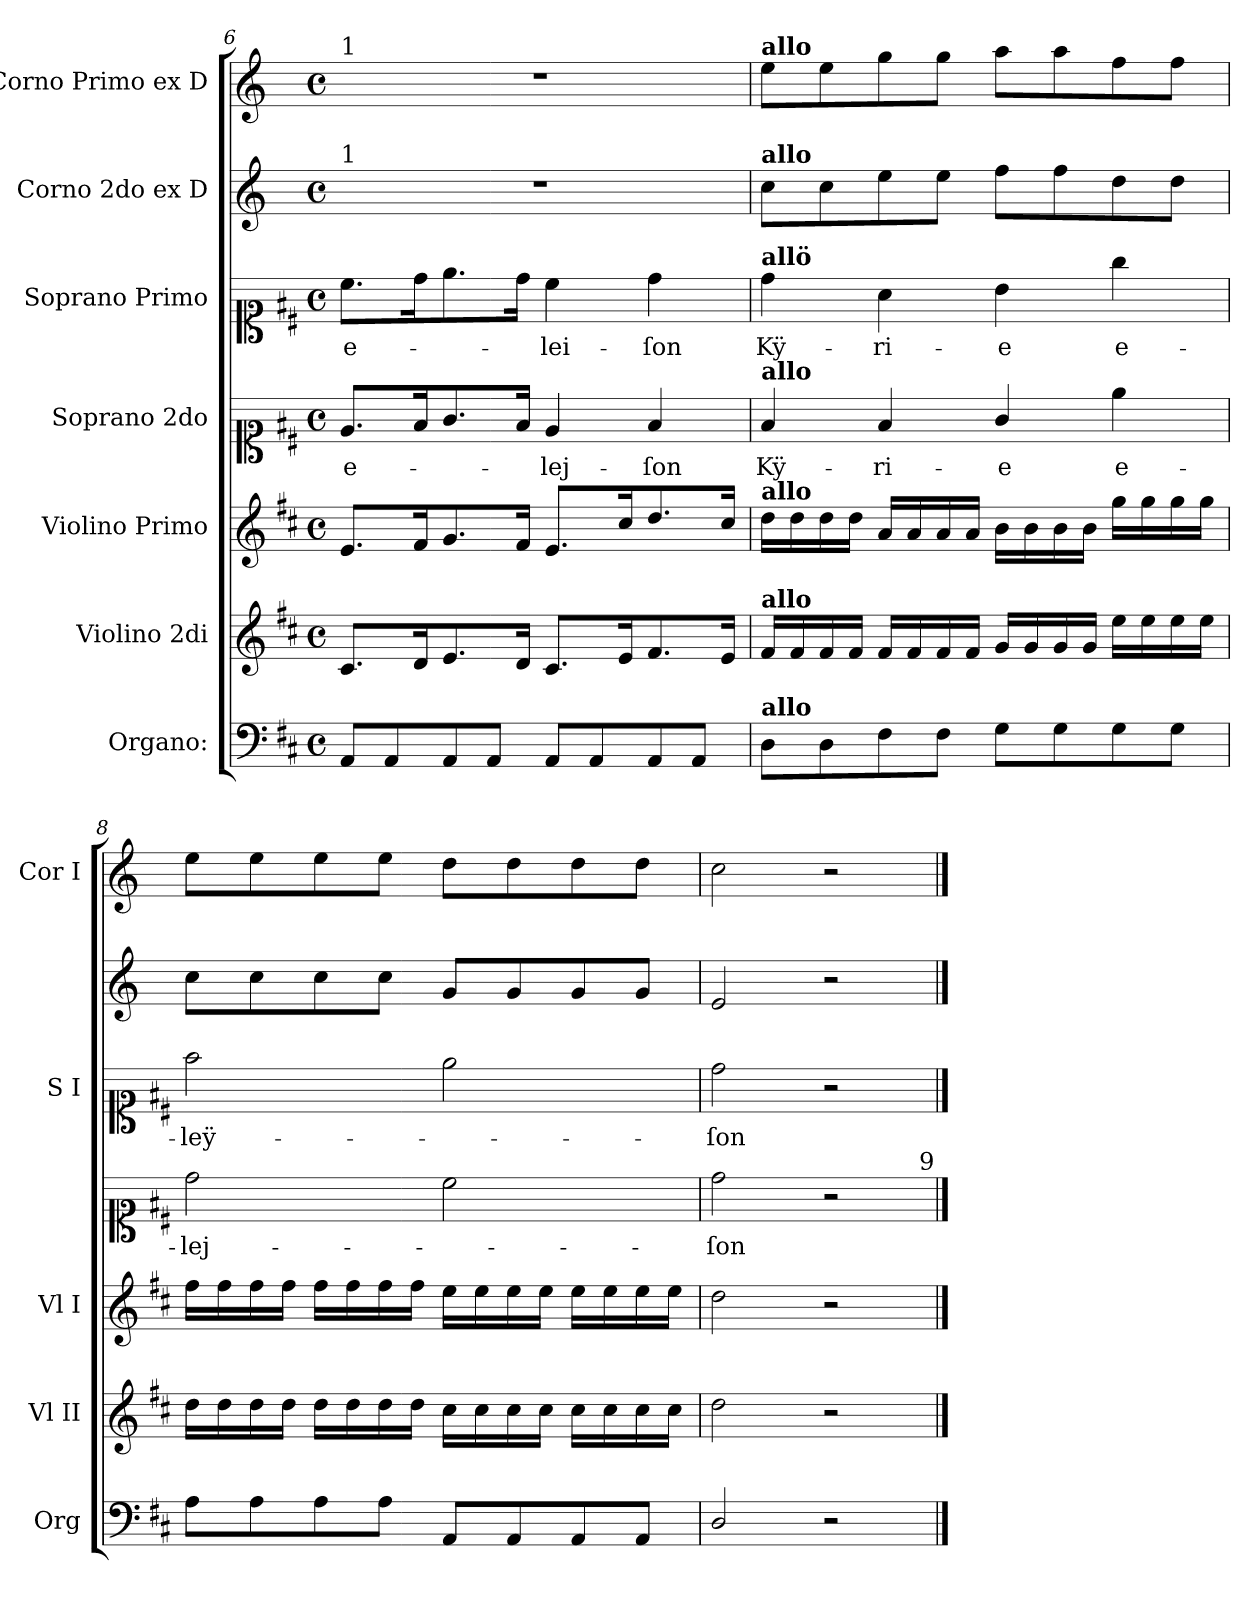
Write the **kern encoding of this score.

**kern	**kern	**kern	**dynam	**kern	**text	**kern	**text	**kern	**kern
*part7	*part6	*part5	*part5	*part4	*part4	*part3	*part3	*part2	*part1
*staff7	*staff6	*staff5	*staff5	*staff4	*staff4	*staff3	*staff3	*staff2	*staff1
*I"Organo:	*I"Violino 2di	*I"Violino Primo	*	*I"Soprano 2do	*	*I"Soprano Primo	*	*I"Corno 2do ex D	*I"Corno Primo ex D
*I'Org	*I'Vl II	*I'Vl I	*	*	*	*I'S I	*	*	*I'Cor I
*clefF4	*clefG2	*clefG2	*	*clefC1	*	*clefC1	*	*clefG2	*clefG2
*	*	*	*	*	*	*	*	*ITrd6c10	*ITrd6c10
*k[f#c#]	*k[f#c#]	*k[f#c#]	*	*k[f#c#]	*	*k[f#c#]	*	*k[f#c#]	*k[f#c#]
*D:	*D:	*D:	*	*D:	*	*D:	*	*D:	*D:
*M4/4	*M4/4	*M4/4	*	*M4/4	*	*M4/4	*	*M4/4	*M4/4
*met(c)	*met(c)	*met(c)	*	*met(c)	*	*met(c)	*	*met(c)	*met(c)
=6	=6	=6	=6	=6	=6	=6	=6	=6	=6
!	!	!	!	!	!	!	!	!	!LO:TX:a:t=1
!	!	!	!	!	!	!	!	!LO:TX:a:t=1	!
8AA/L	8.c#/L	8.e/L	.	8.e/L	e-	8.cc#\L	e-	1r	1r
8AA/	.	.	.	.	.	.	.	.	.
.	16d/K	16f#/K	.	16f#/K	.	16dd\K	.	.	.
8AA/	8.e/	8.g/	.	8.g/	.	8.ee\	.	.	.
8AA/J	.	.	.	.	.	.	.	.	.
.	16d/Jk	16f#/Jk	.	16f#/Jk	.	16dd\Jk	.	.	.
8AA/L	8.c#/L	8.e/L	.	4e/	-lej-	4cc#\	-lei-	.	.
8AA/	.	.	.	.	.	.	.	.	.
.	16e/K	16cc#/K	.	.	.	.	.	.	.
8AA/	8.f#/	8.dd/	.	4f#/	-ſon	4dd\	-ſon	.	.
8AA/J	.	.	.	.	.	.	.	.	.
.	16e/Jk	16cc#/Jk	.	.	.	.	.	.	.
=7	=7	=7	=7	=7	=7	=7	=7	=7	=7
!	!	!	!	!	!	!	!	!	!LO:TX:a:B:t=allo
!	!	!	!	!	!	!	!	!LO:TX:a:B:t=allo	!
!	!	!	!	!	!	!LO:TX:a:B:t=allö	!	!	!
!	!	!	!	!LO:TX:a:B:t=allo	!	!	!	!	!
!	!	!LO:TX:a:B:t=allo	!	!	!	!	!	!	!
!	!LO:TX:a:B:t=allo	!	!	!	!	!	!	!	!
!LO:TX:a:B:t=allo	!	!	!	!	!	!	!	!	!
8D\L	16f#/LL	16dd\LL	.	4f#/	Kÿ-	4dd\	Kÿ-	8d\L	8f#\L
.	16f#/	16dd\	.	.	.	.	.	.	.
8D\	16f#/	16dd\	.	.	.	.	.	8d\	8f#\
.	16f#/JJ	16dd\JJ	.	.	.	.	.	.	.
!	!	!	!LO:DY:a	!	!	!	!	!	!
8F#\	16f#/LL	16a/LL	for	4f#/	-ri-	4a\	-ri-	8f#\	8a\
.	16f#/	16a/	.	.	.	.	.	.	.
8F#\J	16f#/	16a/	.	.	.	.	.	8f#\J	8a\J
.	16f#/JJ	16a/JJ	.	.	.	.	.	.	.
8G\L	16g/LL	16b\LL	.	4g/	-e	4b\	-e	8g\L	8b\L
.	16g/	16b\	.	.	.	.	.	.	.
8G\	16g/	16b\	.	.	.	.	.	8g\	8b\
.	16g/JJ	16b\JJ	.	.	.	.	.	.	.
8G\	16ee\LL	16gg\LL	.	4ee\	e-	4gg\	e-	8e\	8g\
.	16ee\	16gg\	.	.	.	.	.	.	.
8G\J	16ee\	16gg\	.	.	.	.	.	8e\J	8g\J
.	16ee\JJ	16gg\JJ	.	.	.	.	.	.	.
=8	=8	=8	=8	=8	=8	=8	=8	=8	=8
8A\L	16dd\LL	16ff#\LL	.	2dd\	-lej-	2ff#\	-leÿ-	8d\L	8f#\L
.	16dd\	16ff#\	.	.	.	.	.	.	.
8A\	16dd\	16ff#\	.	.	.	.	.	8d\	8f#\
.	16dd\JJ	16ff#\JJ	.	.	.	.	.	.	.
8A\	16dd\LL	16ff#\LL	.	.	.	.	.	8d\	8f#\
.	16dd\	16ff#\	.	.	.	.	.	.	.
8A\J	16dd\	16ff#\	.	.	.	.	.	8d\J	8f#\J
.	16dd\JJ	16ff#\JJ	.	.	.	.	.	.	.
8AA/L	16cc#\LL	16ee\LL	.	2cc#\	.	2ee\	.	8A/L	8e\L
.	16cc#\	16ee\	.	.	.	.	.	.	.
8AA/	16cc#\	16ee\	.	.	.	.	.	8A/	8e\
.	16cc#\JJ	16ee\JJ	.	.	.	.	.	.	.
8AA/	16cc#\LL	16ee\LL	.	.	.	.	.	8A/	8e\
.	16cc#\	16ee\	.	.	.	.	.	.	.
8AA/J	16cc#\	16ee\	.	.	.	.	.	8A/J	8e\J
.	16cc#\JJ	16ee\JJ	.	.	.	.	.	.	.
=9	=9	=9	=9	=9	=9	=9	=9	=9	=9
2D/	2dd\	2dd\	.	2dd\	-ſon	2dd\	-ſon	2F#/	2d\
2r	2r	2r	.	2r	.	2r	.	2r	2r
!	!	!	!	!LO:TX:a:t=9	!	!	!	!	!
==	==	==	==	==	==	==	==	==	==
*-	*-	*-	*-	*-	*-	*-	*-	*-	*-
